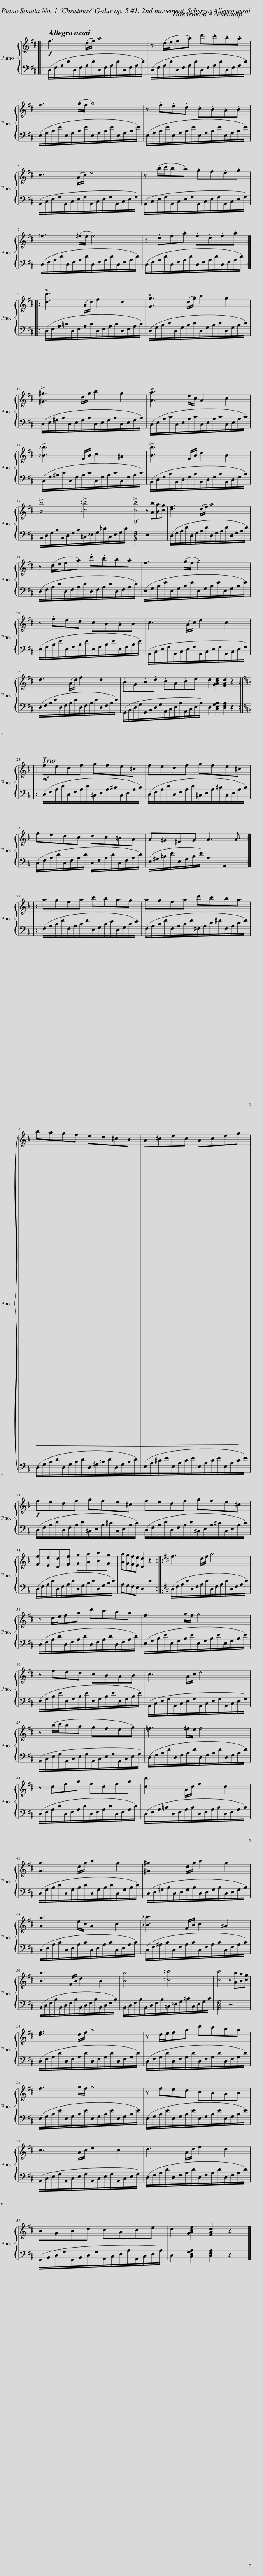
X:1
%%score { 1 | 2 }
L:1/8
Q:1/4=156
M:none
I:linebreak $
K:D
V:1 treble
V:2 bass
V:1
|:!f! f3 (d/f/) a4 | z (d/e/fa) .d'.c'.b.a |$ f3 (g/f/ g4) | z .f.e.d .c.B.A.B |$ c3 (A/c/) e4 | %5
 z (b/c'/ba) .g.f.e.g |$ =f3 (^f/e/ f4) | z .d.f.a .f.d.f.a ::$ !>![dd']3 (A/d/) f2 d2 | !>![Gg]3 (d/g/) b2 g2 |$ %10
 !>![^G^g]3 d/g/ b2 g2 | !>![Aa]3 e/c/ A2 c2 |$ !>![_B_b]3 F/B/ c2 ^A2 | !>![Bb]3 F/B/ d2 B2 |$ !>![Bb]4 !>![=c=c']4 | %15
 !>![cc']4 z [Ab][Ba][cg] | [df]3 (d/f/) a4 |$ z (d/e/fa) .d'.c'.b.a | f3 (g/f/ g4) |$ z .f.e.d .c.B.A.B | %20
 c3 (A/c/) e2 c2 |$ d3 (A/d/) f2 d2 | .B.G.B.d .c.A.c.e | d2 [GAce]2 [FAd]2 z2 ::$[K:F]!mf! fedf gfe^c | %25
 fedf gfe^c |$ fedc dc=BA | A^G^FG A3 A ::$ agfa c'bag | agfa d'c'ba |$ %30
!<(! bagf ed^cB!<)! | A^cec Aceg |$!f! fedf gfe^c | fedf gfe^c |$ [Ff][Ee][Dd][Ff] [Gg][Aa][Bb][Gg] | %35
 [Aa][Gg][Ff][Ee] [Dd]2 z2 :|[K:D] f3 d/f/ a4 |$ z d/e/fa d'c'ba | f3 g/f/ g4 |$ z fed cBAB | %40
 c3 A/c/ e4 |$ z (b/c'/ba gfeg) | =f3 ^f/e/ f4 |$ z dfa fdfa | [dd']3 A/d/ f2 d2 |$ %45
 [Gg]3 d/g/ b2 g2 | [^G^g]3 d/g/ b2 g2 |$ [Aa]3 e/c/ A2 c2 | [_B_b]3 F/B/ c2 ^A2 |$ [Bb]3 F/B/ d2 B2 | %50
 [Bb]4 [=c=c']4 | [cc']4 z [Ab][Ba][cg] |$ [df]3 d/f/ a4 | z d/e/fa d'c'ba |$ f3 g/f/ g4 | %55
 z fed cBAB |$ c3 A/c/ e2 c2 | d3 A/d/ f2 d2 |$ BGBd cAce | d2 [GAce]2 [FAd]2 z2 |] %60
V:2
|: (D,/F,/A,/D/D,/F,/A,/D/D,/F,/A,/D/D,/F,/A,/D/) | (D,/F,/A,/D/D,/F,/A,/D/D,/F,/A,/D/D,/F,/A,/D/) |$ (E,/G,/B,/E/E,/G,/B,/E/E,/G,/B,/E/E,/G,/B,/E/) | (E,/G,/B,/E/E,/G,/B,/E/E,/G,/B,/E/E,/G,/B,/E/) |$ (A,,/C,/E,/G,/A,,/C,/E,/G,/A,,/C,/E,/G,/A,,/C,/E,/G,/) | %5
 (A,,/C,/E,/G,/A,,/C,/E,/G,/A,,/C,/E,/G,/A,,/C,/E,/G,/) |$ (D,/F,/A,/D/D,/F,/A,/D/D,/F,/A,/D/D,/F,/A,/D/) | (D,/F,/A,/D/D,/F,/A,/D/D,/F,/A,/D/D,/F,/A,/D/) ::$ (D,/F,/A,/=C/D,/F,/A,/C/D,/F,/A,/C/D,/F,/A,/C/) | (D,/G,/B,/D/D,/G,/B,/D/D,/G,/B,/D/D,/G,/B,/D/) |$ %10
 (D,/E,/^G,/B,/D,/E,/G,/B,/D,/E,/G,/B,/D,/E,/G,/B,/) | (C,/E,/A,/C/C,/E,/A,/C/C,/E,/A,/C/C,/E,/A,/C/) |$ (C,/F,/^A,/C/C,/F,/A,/C/C,/F,/A,/C/C,/F,/A,/C/) | (B,,/D,/F,/B,/B,,/D,/F,/B,/B,,/D,/F,/B,/B,,/D,/F,/B,/) |$ B,,/D,/F,/B,/B,,/D,/F,/B,/=C,/_E,/G,/=C/C,/E,/G,/C/ | %15
 [A,,C,E,G,]4 z4 | (D,/F,/A,/D/D,/F,/A,/D/D,/F,/A,/D/D,/F,/A,/D/) |$ (D,/F,/A,/D/D,/F,/A,/D/D,/F,/A,/D/D,/F,/A,/D/) | (E,/G,/B,/E/E,/G,/B,/E/E,/G,/B,/E/E,/G,/B,/E/) |$ (E,/G,/B,/E/E,/G,/B,/E/E,/G,/B,/E/E,/G,/B,/E/) | %20
 (A,,/C,/E,/G,/A,,/C,/E,/G,/A,,/C,/E,/G,/A,,/C,/E,/G,/) |$ (D,/F,/A,/D/D,/F,/A,/D/D,/F,/A,/D/D,/F,/A,/D/) | (G,,/B,,/D,/G,/G,,/B,,/D,/G,/A,,/C,/E,/A,/A,,/C,/E,/A,/) | D,2 [C,E,G,A,]2 [D,F,A,]2 z2 ::$[K:F] (D,/F,/A,/D/D,/F,/A,/D/^C,/E,/A,/^C/C,/E,/A,/C/) | %25
 (D,/F,/A,/D/D,/F,/A,/D/^C,/E,/A,/^C/C,/E,/A,/C/) |$ (D,/F,/A,/D/D,/F,/A,/D/ D,/F,/A,/D/D,/F,/A,/D/) | (E,/^G,/=B,/E/E,/G,/B,/E/) A,2 A,,2 ::$ (F,/A,/C/F/F,/A,/C/F/E,/G,/C/E/E,/G,/C/E/) | (F,/A,/C/F/F,/A,/C/F/^F,/A,/D/^F/F,/A,/D/F/) |$ %30
 (D,/G,/B,/D/D,/G,/B,/D/D,/^G,/=B,/D/D,/G,/B,/D/) |(E,/A,/^C/E/E,/A,/C/E/E,/A,/C/E/E,/A,/C/E/) |$ (D,/F,/A,/D/D,/F,/A,/D/^C,/E,/A,/^C/C,/E,/A,/C/) | (D,/F,/A,/D/D,/F,/A,/D/^C,/E,/A,/^C/C,/E,/A,/C/) |$ (D,/F,/A,/D/D,/F,/A,/D/D,/G,/B,/D/D,/G,/B,/D/) | %35
 A,G,F,E, D,2 D2 :|[K:D] (D,/F,/A,/D/D,/F,/A,/D/D,/F,/A,/D/D,/F,/A,/D/) |$ (D,/F,/A,/D/D,/F,/A,/D/D,/F,/A,/D/D,/F,/A,/D/) | (E,/G,/B,/E/E,/G,/B,/E/E,/G,/B,/E/E,/G,/B,/E/) |$ (E,/G,/B,/E/E,/G,/B,/E/E,/G,/B,/E/E,/G,/B,/E/) | %40
 (A,,/C,/E,/G,/A,,/C,/E,/G,/A,,/C,/E,/G,/A,,/C,/E,/G,/) |$ (A,,/C,/E,/G,/A,,/C,/E,/G,/A,,/C,/E,/G,/A,,/C,/E,/G,/) | (D,/F,/A,/D/D,/F,/A,/D/D,/F,/A,/D/D,/F,/A,/D/) |$ (D,/F,/A,/D/D,/F,/A,/D/D,/F,/A,/D/D,/F,/A,/D/) | (D,/F,/A,/=C/D,/F,/A,/C/D,/F,/A,/C/D,/F,/A,/C/) |$ %45
 (D,/G,/B,/D/D,/G,/B,/D/D,/G,/B,/D/D,/G,/B,/D/) | (D,/E,/^G,/B,/D,/E,/G,/B,/D,/E,/G,/B,/D,/E,/G,/B,/) |$ (C,/E,/A,/C/C,/E,/A,/C/C,/E,/A,/C/C,/E,/A,/C/) | (C,/F,/^A,/C/C,/F,/A,/C/C,/F,/A,/C/C,/F,/A,/C/) |$ (B,,/D,/F,/B,/B,,/D,/F,/B,/B,,/D,/F,/B,/B,,/D,/F,/B,/) | %50
 B,,/D,/F,/B,/B,,/D,/F,/B,/=C,/_E,/G,/=C/C,/E,/G,/C/ | [A,,C,E,G,]4 z4 |$ (D,/F,/A,/D/D,/F,/A,/D/D,/F,/A,/D/D,/F,/A,/D/) | (D,/F,/A,/D/D,/F,/A,/D/D,/F,/A,/D/D,/F,/A,/D/) |$ (E,/G,/B,/E/E,/G,/B,/E/E,/G,/B,/E/E,/G,/B,/E/) | %55
 (E,/G,/B,/E/E,/G,/B,/E/E,/G,/B,/E/E,/G,/B,/E/) |$ (A,,/C,/E,/G,/A,,/C,/E,/G,/A,,/C,/E,/G,/A,,/C,/E,/G,/) | (D,/F,/A,/D/D,/F,/A,/D/D,/F,/A,/D/D,/F,/A,/D/) |$ (G,,/B,,/D,/G,/G,,/B,,/D,/G,/A,,/C,/E,/A,/A,,/C,/E,/A,/) | D,2 [C,E,G,A,]2 [D,F,A,]2 z2 |] %60
